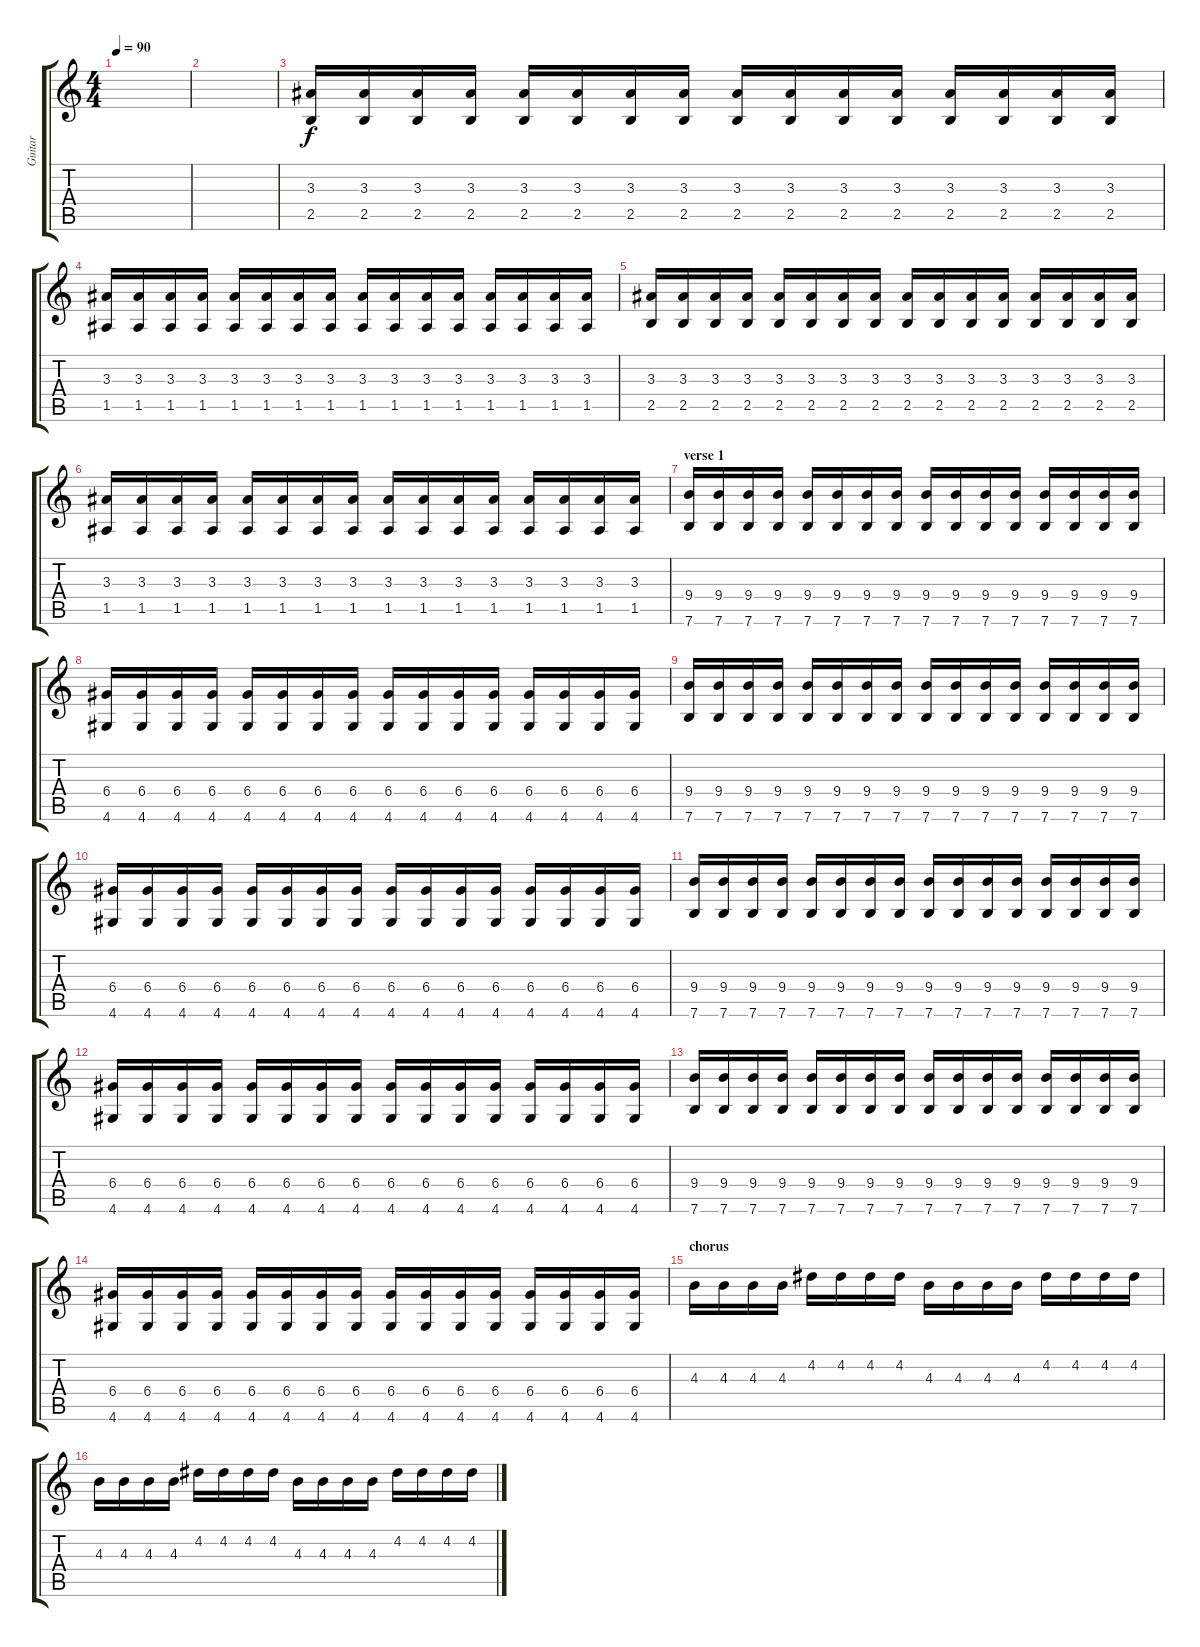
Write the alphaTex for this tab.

\track ("Guitar" "Guitar") {instrument distortionguitar}
\staff {score tabs}
\tuning (E4 B3 G3 D3 A2 E2) {hide}
\ts (4 4)
\tempo 90
\clef g2
\ks c
|
|
(3.3 2.5).16 (3.3 2.5).16 (3.3 2.5).16 (3.3 2.5).16 (3.3 2.5).16 (3.3 2.5).16 (3.3 2.5).16 (3.3 2.5).16 (3.3 2.5).16 (3.3 2.5).16 (3.3 2.5).16 (3.3 2.5).16 (3.3 2.5).16 (3.3 2.5).16 (3.3 2.5).16 (3.3 2.5).16 |
(3.3 1.5).16 (3.3 1.5).16 (3.3 1.5).16 (3.3 1.5).16 (3.3 1.5).16 (3.3 1.5).16 (3.3 1.5).16 (3.3 1.5).16 (3.3 1.5).16 (3.3 1.5).16 (3.3 1.5).16 (3.3 1.5).16 (3.3 1.5).16 (3.3 1.5).16 (3.3 1.5).16 (3.3 1.5).16 |
(3.3 2.5).16 (3.3 2.5).16 (3.3 2.5).16 (3.3 2.5).16 (3.3 2.5).16 (3.3 2.5).16 (3.3 2.5).16 (3.3 2.5).16 (3.3 2.5).16 (3.3 2.5).16 (3.3 2.5).16 (3.3 2.5).16 (3.3 2.5).16 (3.3 2.5).16 (3.3 2.5).16 (3.3 2.5).16 |
(3.3 1.5).16 (3.3 1.5).16 (3.3 1.5).16 (3.3 1.5).16 (3.3 1.5).16 (3.3 1.5).16 (3.3 1.5).16 (3.3 1.5).16 (3.3 1.5).16 (3.3 1.5).16 (3.3 1.5).16 (3.3 1.5).16 (3.3 1.5).16 (3.3 1.5).16 (3.3 1.5).16 (3.3 1.5).16 |
\section ("" "verse 1")
(9.4 7.6).16 (9.4 7.6).16 (9.4 7.6).16 (9.4 7.6).16 (9.4 7.6).16 (9.4 7.6).16 (9.4 7.6).16 (9.4 7.6).16 (9.4 7.6).16 (9.4 7.6).16 (9.4 7.6).16 (9.4 7.6).16 (9.4 7.6).16 (9.4 7.6).16 (9.4 7.6).16 (9.4 7.6).16 |
(6.4 4.6).16 (6.4 4.6).16 (6.4 4.6).16 (6.4 4.6).16 (6.4 4.6).16 (6.4 4.6).16 (6.4 4.6).16 (6.4 4.6).16 (6.4 4.6).16 (6.4 4.6).16 (6.4 4.6).16 (6.4 4.6).16 (6.4 4.6).16 (6.4 4.6).16 (6.4 4.6).16 (6.4 4.6).16 |
(9.4 7.6).16 (9.4 7.6).16 (9.4 7.6).16 (9.4 7.6).16 (9.4 7.6).16 (9.4 7.6).16 (9.4 7.6).16 (9.4 7.6).16 (9.4 7.6).16 (9.4 7.6).16 (9.4 7.6).16 (9.4 7.6).16 (9.4 7.6).16 (9.4 7.6).16 (9.4 7.6).16 (9.4 7.6).16 |
(6.4 4.6).16 (6.4 4.6).16 (6.4 4.6).16 (6.4 4.6).16 (6.4 4.6).16 (6.4 4.6).16 (6.4 4.6).16 (6.4 4.6).16 (6.4 4.6).16 (6.4 4.6).16 (6.4 4.6).16 (6.4 4.6).16 (6.4 4.6).16 (6.4 4.6).16 (6.4 4.6).16 (6.4 4.6).16 |
(9.4 7.6).16 (9.4 7.6).16 (9.4 7.6).16 (9.4 7.6).16 (9.4 7.6).16 (9.4 7.6).16 (9.4 7.6).16 (9.4 7.6).16 (9.4 7.6).16 (9.4 7.6).16 (9.4 7.6).16 (9.4 7.6).16 (9.4 7.6).16 (9.4 7.6).16 (9.4 7.6).16 (9.4 7.6).16 |
(6.4 4.6).16 (6.4 4.6).16 (6.4 4.6).16 (6.4 4.6).16 (6.4 4.6).16 (6.4 4.6).16 (6.4 4.6).16 (6.4 4.6).16 (6.4 4.6).16 (6.4 4.6).16 (6.4 4.6).16 (6.4 4.6).16 (6.4 4.6).16 (6.4 4.6).16 (6.4 4.6).16 (6.4 4.6).16 |
(9.4 7.6).16 (9.4 7.6).16 (9.4 7.6).16 (9.4 7.6).16 (9.4 7.6).16 (9.4 7.6).16 (9.4 7.6).16 (9.4 7.6).16 (9.4 7.6).16 (9.4 7.6).16 (9.4 7.6).16 (9.4 7.6).16 (9.4 7.6).16 (9.4 7.6).16 (9.4 7.6).16 (9.4 7.6).16 |
(6.4 4.6).16 (6.4 4.6).16 (6.4 4.6).16 (6.4 4.6).16 (6.4 4.6).16 (6.4 4.6).16 (6.4 4.6).16 (6.4 4.6).16 (6.4 4.6).16 (6.4 4.6).16 (6.4 4.6).16 (6.4 4.6).16 (6.4 4.6).16 (6.4 4.6).16 (6.4 4.6).16 (6.4 4.6).16 |
\section ("" "chorus")
4.3.16 4.3.16 4.3.16 4.3.16 4.2.16 4.2.16 4.2.16 4.2.16 4.3.16 4.3.16 4.3.16 4.3.16 4.2.16 4.2.16 4.2.16 4.2.16 |
4.3.16 4.3.16 4.3.16 4.3.16 4.2.16 4.2.16 4.2.16 4.2.16 4.3.16 4.3.16 4.3.16 4.3.16 4.2.16 4.2.16 4.2.16 4.2.16
